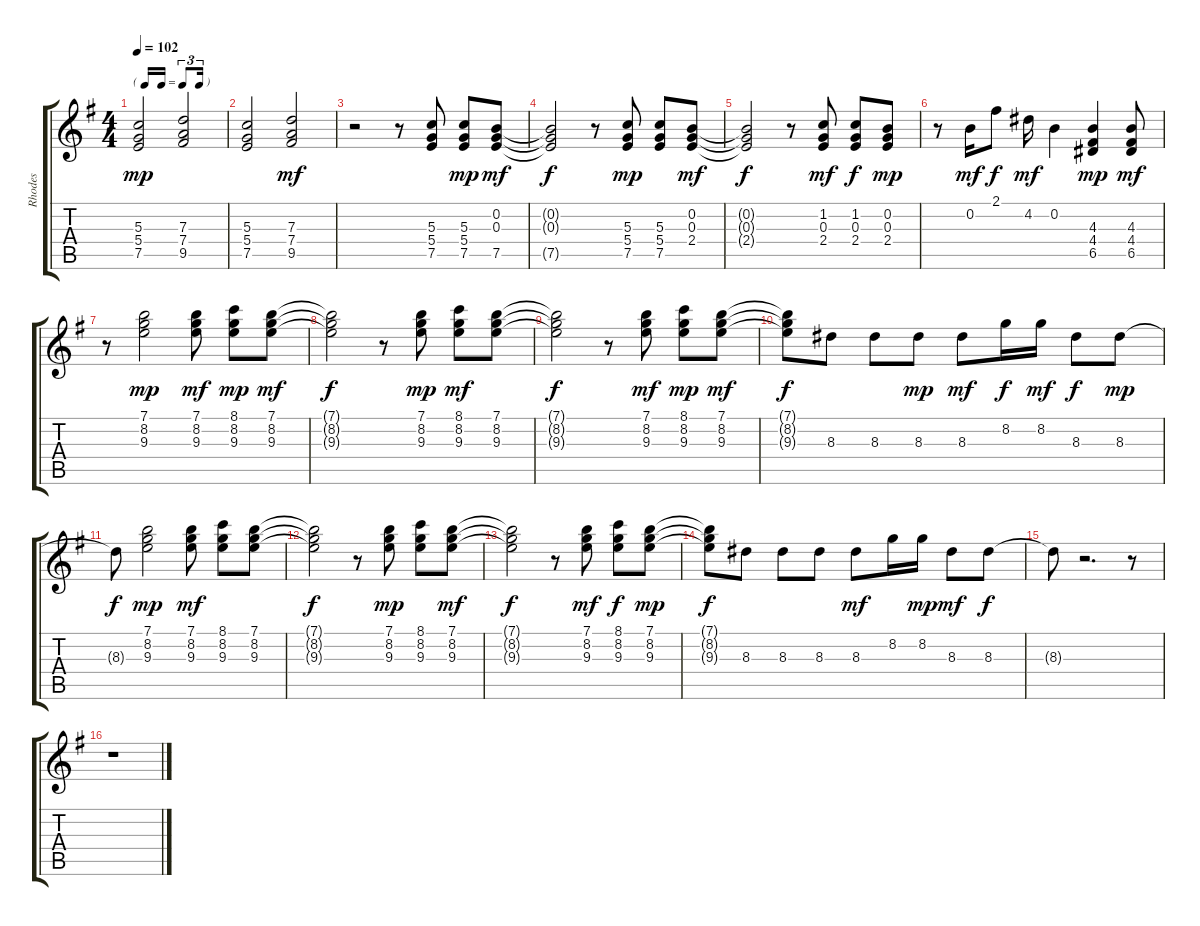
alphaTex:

\track ("Rhodes" "Rhodes") {instrument electricguitarjazz}
\staff {score tabs}
\tuning (E4 B3 G3 D3 A2 E2) {hide}
\ts (4 4)
\tf triplet16th
\tempo 102
\clef g2
\ks g
(5.3 5.4 7.5).2{dy mp} (7.3 7.4 9.5).2 |
(5.3 5.4 7.5).2 (7.3 7.4 9.5).2{dy mf} |
r.2 r.8 (5.3 5.4 7.5).8 (5.3 5.4 7.5).8{dy mp} (0.2 0.3 7.5).8{dy mf} |
(0.2{t} 0.3{t} 7.5{t}).2{dy f} r.8 (5.3 5.4 7.5).8{dy mp} (5.3 5.4 7.5).8 (0.2 0.3 2.4).8{dy mf} |
(0.2{t} 0.3{t} 2.4{t}).2{dy f} r.8 (1.2 0.3 2.4).8{dy mf} (1.2 0.3 2.4).8{dy f} (0.2 0.3 2.4).8{dy mp} |
r.8 0.2.16{dy mf} 2.1.8{dy f} 4.2.16{dy mf} 0.2.4 (4.3 4.4 6.5).4{dy mp} (4.3 4.4 6.5).8{dy mf} |
r.8 (7.1 8.2 9.3).2{dy mp} (7.1 8.2 9.3).8{dy mf} (8.1 8.2 9.3).8{dy mp} (7.1 8.2 9.3).8{dy mf} |
(7.1{t} 8.2{t} 9.3{t}).2{dy f} r.8 (7.1 8.2 9.3).8{dy mp} (8.1 8.2 9.3).8{dy mf} (7.1 8.2 9.3).8 |
(7.1{t} 8.2{t} 9.3{t}).2{dy f} r.8 (7.1 8.2 9.3).8{dy mf} (8.1 8.2 9.3).8{dy mp} (7.1 8.2 9.3).8{dy mf} |
(7.1{t} 8.2{t} 9.3{t}).8{dy f} 8.3.8 8.3.8 8.3.8{dy mp} 8.3.8{dy mf} 8.2.16{dy f} 8.2.16{dy mf} 8.3.8{dy f} 8.3.8{dy mp} |
8.3{t}.8{dy f} (7.1 8.2 9.3).2{dy mp} (7.1 8.2 9.3).8{dy mf} (8.1 8.2 9.3).8 (7.1 8.2 9.3).8 |
(7.1{t} 8.2{t} 9.3{t}).2{dy f} r.8 (7.1 8.2 9.3).8{dy mp} (8.1 8.2 9.3).8 (7.1 8.2 9.3).8{dy mf} |
(7.1{t} 8.2{t} 9.3{t}).2{dy f} r.8 (7.1 8.2 9.3).8{dy mf} (8.1 8.2 9.3).8{dy f} (7.1 8.2 9.3).8{dy mp} |
(7.1{t} 8.2{t} 9.3{t}).8{dy f} 8.3.8 8.3.8 8.3.8 8.3.8{dy mf} 8.2.16 8.2.16{dy mp} 8.3.8{dy mf} 8.3.8{dy f} |
8.3{t}.8 r.2{d} r.8 |
r.1
